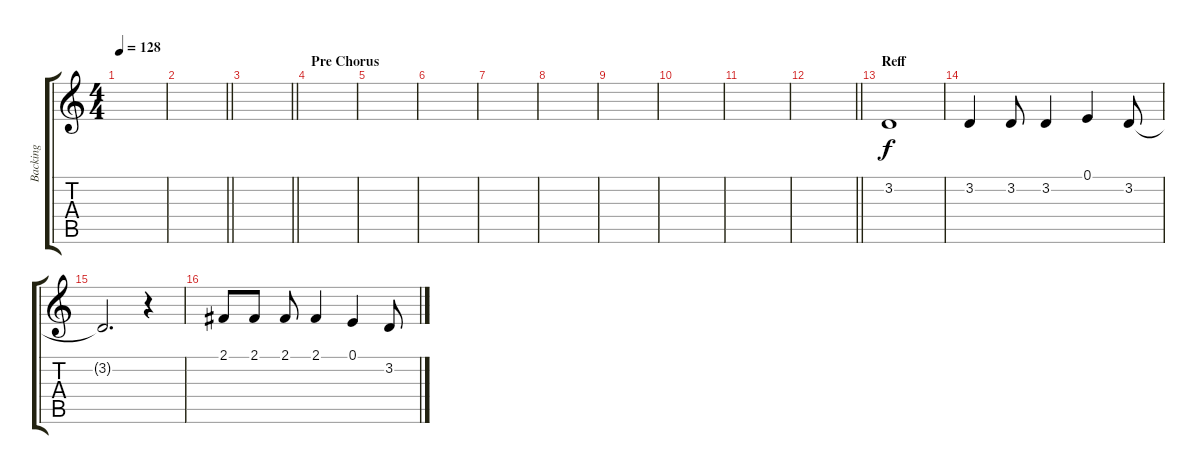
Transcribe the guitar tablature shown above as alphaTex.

\track ("Backing" "Backing") {instrument violin}
\staff {score tabs}
\tuning (E4 B3 G3 D3 A2 E2) {hide}
\ts (4 4)
\tempo 128
\clef g2
\ks c
|
\barLineRight lightlight
|
\barLineRight lightlight
|
\section ("" "Pre Chorus")
|
|
|
|
|
|
|
|
\barLineRight lightlight
|
\section ("" "Reff")
3.2.1 |
3.2.4 3.2.8 3.2.4 0.1.4 3.2.8 |
3.2{t}.2{d} r.4 |
2.1.8 2.1.8 2.1.8 2.1.4 0.1.4 3.2.8
